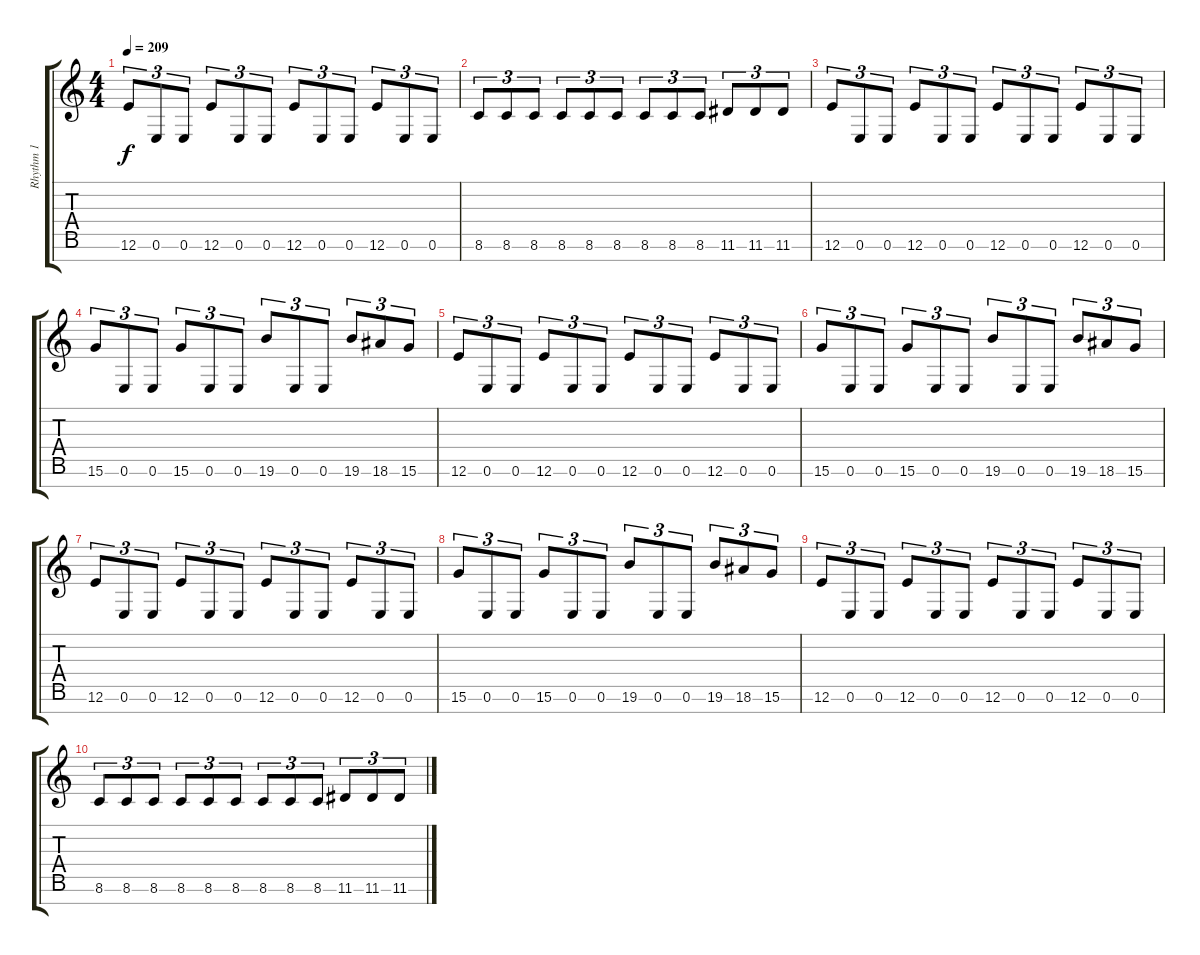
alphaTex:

\track ("Rhythm 1" "Rhythm 1") {instrument distortionguitar}
\staff {score tabs}
\tuning (E4 B3 G3 D3 A2 E2 B1) {hide}
\ts (4 4)
\tempo 209
\clef g2
\ks c
12.6.8{tu (3 2) dy f} 0.6.8{tu (3 2)} 0.6.8{tu (3 2)} 12.6.8{tu (3 2)} 0.6.8{tu (3 2)} 0.6.8{tu (3 2)} 12.6.8{tu (3 2)} 0.6.8{tu (3 2)} 0.6.8{tu (3 2)} 12.6.8{tu (3 2)} 0.6.8{tu (3 2)} 0.6.8{tu (3 2)} |
8.6.8{tu (3 2)} 8.6.8{tu (3 2)} 8.6.8{tu (3 2)} 8.6.8{tu (3 2)} 8.6.8{tu (3 2)} 8.6.8{tu (3 2)} 8.6.8{tu (3 2)} 8.6.8{tu (3 2)} 8.6.8{tu (3 2)} 11.6.8{tu (3 2)} 11.6.8{tu (3 2)} 11.6.8{tu (3 2)} |
12.6.8{tu (3 2)} 0.6.8{tu (3 2)} 0.6.8{tu (3 2)} 12.6.8{tu (3 2)} 0.6.8{tu (3 2)} 0.6.8{tu (3 2)} 12.6.8{tu (3 2)} 0.6.8{tu (3 2)} 0.6.8{tu (3 2)} 12.6.8{tu (3 2)} 0.6.8{tu (3 2)} 0.6.8{tu (3 2)} |
15.6.8{tu (3 2)} 0.6.8{tu (3 2)} 0.6.8{tu (3 2)} 15.6.8{tu (3 2)} 0.6.8{tu (3 2)} 0.6.8{tu (3 2)} 19.6.8{tu (3 2)} 0.6.8{tu (3 2)} 0.6.8{tu (3 2)} 19.6.8{tu (3 2)} 18.6.8{tu (3 2)} 15.6.8{tu (3 2)} |
12.6.8{tu (3 2)} 0.6.8{tu (3 2)} 0.6.8{tu (3 2)} 12.6.8{tu (3 2)} 0.6.8{tu (3 2)} 0.6.8{tu (3 2)} 12.6.8{tu (3 2)} 0.6.8{tu (3 2)} 0.6.8{tu (3 2)} 12.6.8{tu (3 2)} 0.6.8{tu (3 2)} 0.6.8{tu (3 2)} |
15.6.8{tu (3 2)} 0.6.8{tu (3 2)} 0.6.8{tu (3 2)} 15.6.8{tu (3 2)} 0.6.8{tu (3 2)} 0.6.8{tu (3 2)} 19.6.8{tu (3 2)} 0.6.8{tu (3 2)} 0.6.8{tu (3 2)} 19.6.8{tu (3 2)} 18.6.8{tu (3 2)} 15.6.8{tu (3 2)} |
12.6.8{tu (3 2)} 0.6.8{tu (3 2)} 0.6.8{tu (3 2)} 12.6.8{tu (3 2)} 0.6.8{tu (3 2)} 0.6.8{tu (3 2)} 12.6.8{tu (3 2)} 0.6.8{tu (3 2)} 0.6.8{tu (3 2)} 12.6.8{tu (3 2)} 0.6.8{tu (3 2)} 0.6.8{tu (3 2)} |
15.6.8{tu (3 2)} 0.6.8{tu (3 2)} 0.6.8{tu (3 2)} 15.6.8{tu (3 2)} 0.6.8{tu (3 2)} 0.6.8{tu (3 2)} 19.6.8{tu (3 2)} 0.6.8{tu (3 2)} 0.6.8{tu (3 2)} 19.6.8{tu (3 2)} 18.6.8{tu (3 2)} 15.6.8{tu (3 2)} |
12.6.8{tu (3 2)} 0.6.8{tu (3 2)} 0.6.8{tu (3 2)} 12.6.8{tu (3 2)} 0.6.8{tu (3 2)} 0.6.8{tu (3 2)} 12.6.8{tu (3 2)} 0.6.8{tu (3 2)} 0.6.8{tu (3 2)} 12.6.8{tu (3 2)} 0.6.8{tu (3 2)} 0.6.8{tu (3 2)} |
8.6.8{tu (3 2)} 8.6.8{tu (3 2)} 8.6.8{tu (3 2)} 8.6.8{tu (3 2)} 8.6.8{tu (3 2)} 8.6.8{tu (3 2)} 8.6.8{tu (3 2)} 8.6.8{tu (3 2)} 8.6.8{tu (3 2)} 11.6.8{tu (3 2)} 11.6.8{tu (3 2)} 11.6.8{tu (3 2)}
